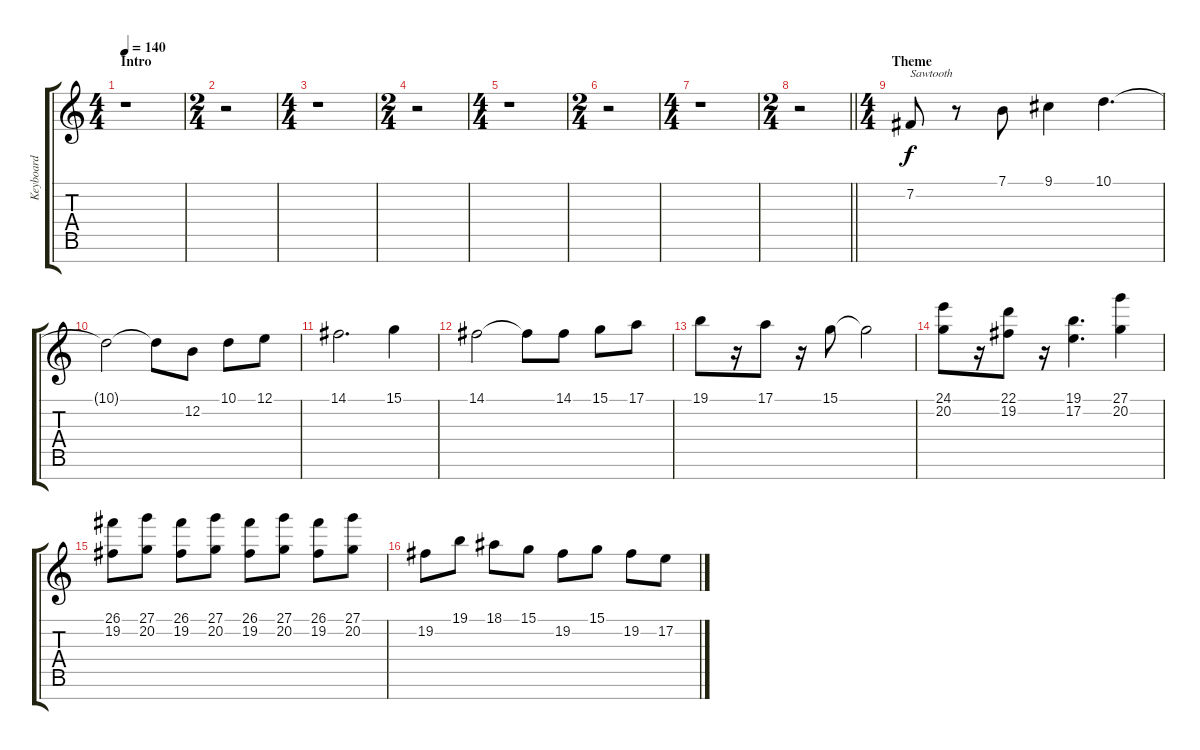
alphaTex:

\track ("Keyboard" "Keyboard") {instrument lead2sawtooth}
\staff {score tabs}
\tuning (E4 B3 G3 D3 A2 E2 B1) {hide}
\ts (4 4)
\section ("" "Intro")
\tempo 140
\clef g2
\ks c
r.1{dy f instrument lead2sawtooth} |
\ts (2 4)
r.2 |
\ts (4 4)
r.1 |
\ts (2 4)
r.2 |
\ts (4 4)
r.1 |
\ts (2 4)
r.2 |
\ts (4 4)
r.1 |
\ts (2 4)
\barLineRight lightlight
r.2 |
\ts (4 4)
\section ("" "Theme")
7.2.8{txt "Sawtooth"} r.8 7.1.8 9.1.4 10.1.4{d} |
10.1{t}.2 10.1{t}.8 12.2.8 10.1.8 12.1.8 |
14.1.2{d} 15.1.4 |
14.1.2 14.1{t}.8 14.1.8 15.1.8 17.1.8 |
19.1.8 r.16 17.1.8 r.16 15.1.8 15.1{t}.2 |
(24.1 20.2).8 r.16 (22.1 19.2).8 r.16 (19.1 17.2).4{d} (27.1 20.2).4 |
(26.1 19.2).8 (27.1 20.2).8 (26.1 19.2).8 (27.1 20.2).8 (26.1 19.2).8 (27.1 20.2).8 (26.1 19.2).8 (27.1 20.2).8 |
19.2.8 19.1.8 18.1.8 15.1.8 19.2.8 15.1.8 19.2.8 17.2.8
